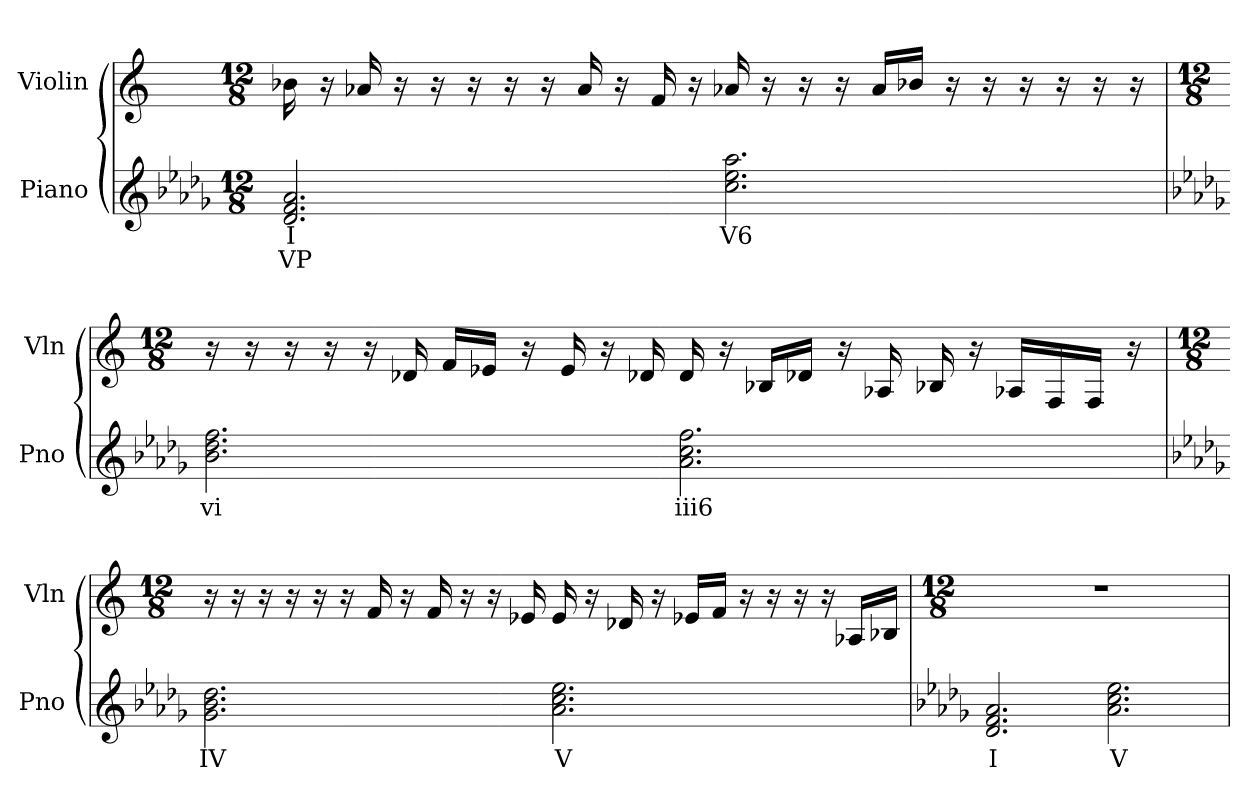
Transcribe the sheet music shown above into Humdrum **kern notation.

**kern	**text	**text	**kern
*part2	*part2	*part2	*part1
*staff2	*staff2	*staff2	*staff1
*I"Piano	*	*	*I"Violin
*I'Pno	*	*	*I'Vln
*k[b-e-a-d-g-]	*	*	*
*D-:	*	*	*
*M12/8	*	*	*M12/8
=	=	=	=
2.d- 2.f 2.a-	I	VP	16b-X
.	.	.	16r
.	.	.	16a-X
.	.	.	16r
.	.	.	16r
.	.	.	16r
.	.	.	16r
.	.	.	16r
.	.	.	16a-
.	.	.	16r
.	.	.	16f
.	.	.	16r
2.cc 2.ee- 2.aa-	V6	.	16a-X
.	.	.	16r
.	.	.	16r
.	.	.	16r
.	.	.	16a-LL
.	.	.	16b-XJJ
.	.	.	16r
.	.	.	16r
.	.	.	16r
.	.	.	16r
.	.	.	16r
.	.	.	16r
=	=	=	=
*k[b-e-a-d-g-]	*	*	*
*D-:	*	*	*
*	*	*	*M12/8
2.b- 2.dd- 2.ff	vi	.	16r
.	.	.	16r
.	.	.	16r
.	.	.	16r
.	.	.	16r
.	.	.	16d-X
.	.	.	16fLL
.	.	.	16e-XJJ
.	.	.	16r
.	.	.	16e-
.	.	.	16r
.	.	.	16d-X
2.a- 2.cc 2.ff	iii6	.	16d-
.	.	.	16r
.	.	.	16B-XLL
.	.	.	16d-XJJ
.	.	.	16r
.	.	.	16A-X
.	.	.	16B-X
.	.	.	16r
.	.	.	16A-XLL
.	.	.	16F
.	.	.	16FJJ
.	.	.	16r
=	=	=	=
*k[b-e-a-d-g-]	*	*	*
*D-:	*	*	*
*	*	*	*M12/8
2.g- 2.b- 2.dd-	IV	.	16r
.	.	.	16r
.	.	.	16r
.	.	.	16r
.	.	.	16r
.	.	.	16r
.	.	.	16f
.	.	.	16r
.	.	.	16f
.	.	.	16r
.	.	.	16r
.	.	.	16e-X
2.a- 2.cc 2.ee-	V	.	16e-
.	.	.	16r
.	.	.	16d-X
.	.	.	16r
.	.	.	16e-XLL
.	.	.	16fJJ
.	.	.	16r
.	.	.	16r
.	.	.	16r
.	.	.	16r
.	.	.	16A-XLL
.	.	.	16B-XJJ
=	=	=	=
*k[b-e-a-d-g-]	*	*	*
*D-:	*	*	*
*	*	*	*M12/8
2.d- 2.f 2.a-	I	.	1.r
2.a- 2.cc 2.ee-	V	.	.
=	=	=	=
*-	*-	*-	*-
